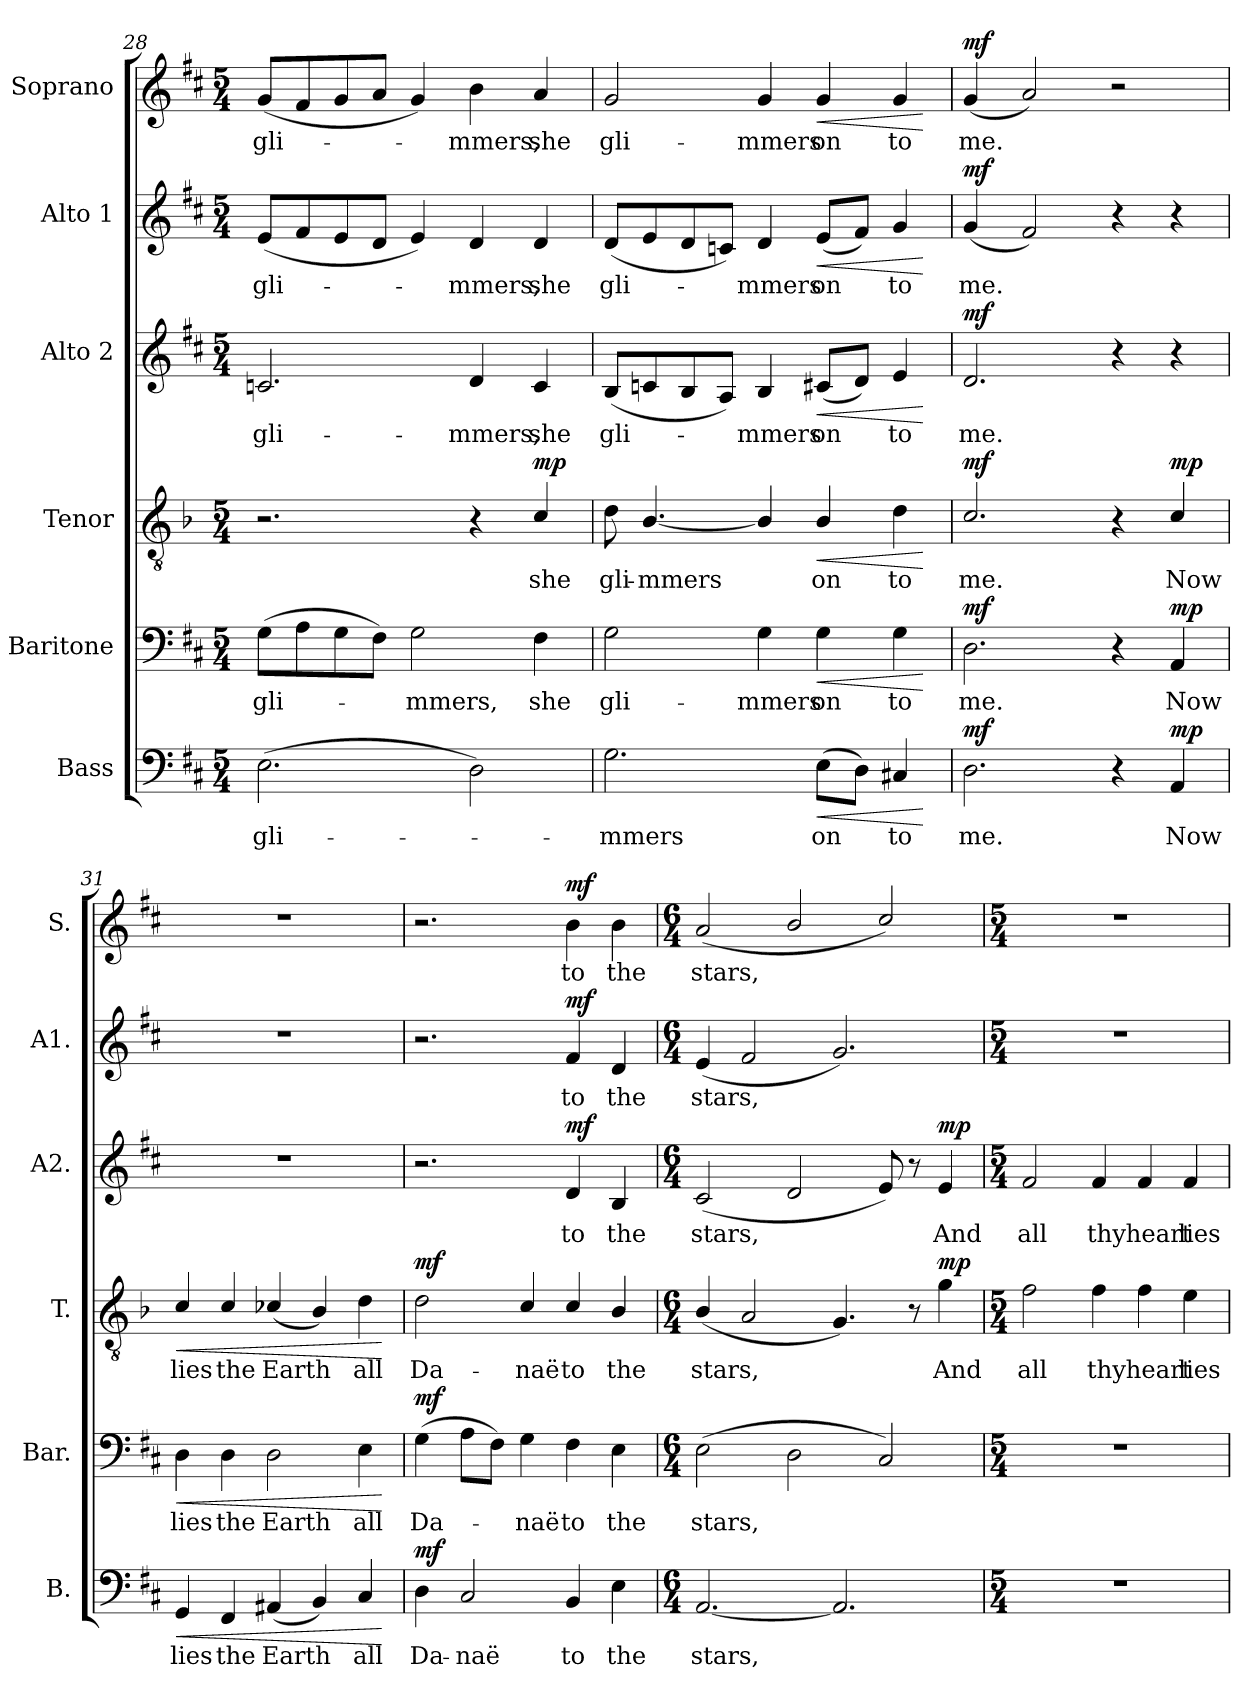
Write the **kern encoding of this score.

**kern	**text	**dynam	**kern	**text	**dynam	**kern	**text	**dynam	**kern	**text	**dynam	**kern	**text	**dynam	**kern	**text	**dynam
*part6	*part6	*part6	*part5	*part5	*part5	*part4	*part4	*part4	*part3	*part3	*part3	*part2	*part2	*part2	*part1	*part1	*part1
*staff6	*staff6	*staff6	*staff5	*staff5	*staff5	*staff4	*staff4	*staff4	*staff3	*staff3	*staff3	*staff2	*staff2	*staff2	*staff1	*staff1	*staff1
*I"Bass	*	*	*I"Baritone	*	*	*I"Tenor	*	*	*I"Alto 2	*	*	*I"Alto 1	*	*	*I"Soprano	*	*
*I'B.	*	*	*I'Bar.	*	*	*I'T.	*	*	*I'A2.	*	*	*I'A1.	*	*	*I'S.	*	*
!!LO:LB:g=z
*clefF4	*	*	*clefF4	*	*	*clefGv2	*	*	*clefG2	*	*	*clefG2	*	*	*clefG2	*	*
*	*	*	*	*	*	*ITrd2c3	*	*	*	*	*	*	*	*	*	*	*
*k[f#c#]	*	*	*k[f#c#]	*	*	*k[f#c#]	*	*	*k[f#c#]	*	*	*k[f#c#]	*	*	*k[f#c#]	*	*
*M5/4	*	*	*M5/4	*	*	*M5/4	*	*	*M5/4	*	*	*M5/4	*	*	*M5/4	*	*
=28	=28	=28	=28	=28	=28	=28	=28	=28	=28	=28	=28	=28	=28	=28	=28	=28	=28
(2.E\	gli-	.	(8G\L	gli-	.	2.r	.	.	2.cn/	gli-	.	(8e/L	gli-	.	(8g/L	gli-	.
.	.	.	8A\	.	.	.	.	.	.	.	.	8f#/	.	.	8f#/	.	.
.	.	.	8G\	.	.	.	.	.	.	.	.	8e/	.	.	8g/	.	.
.	.	.	8F#\J)	.	.	.	.	.	.	.	.	8d/J	.	.	8a/J	.	.
.	.	.	2G\	-mmers,	.	.	.	.	.	.	.	4e/)	.	.	4g/)	.	.
2D\)	.	.	.	.	.	4r	.	.	4d/	-mmers,	.	4d/	-mmers,	.	4b\	-mmers,	.
!	!	!	!	!	!	!	!	!LO:DY:a	!	!	!	!	!	!	!	!	!
.	.	.	4F#\	she	.	4A/	she	mp	4c/	she	.	4d/	she	.	4a/	she	.
=29	=29	=29	=29	=29	=29	=29	=29	=29	=29	=29	=29	=29	=29	=29	=29	=29	=29
2.G\	-mmers	.	2G\	gli-	.	8B\	gli-	.	(8B/L	gli-	.	(8d/L	gli-	.	2g/	gli-	.
.	.	.	.	.	.	[4.G/	-mmers	.	8cn/	.	.	8e/	.	.	.	.	.
.	.	.	.	.	.	.	.	.	8B/	.	.	8d/	.	.	.	.	.
.	.	.	.	.	.	.	.	.	8A/J)	.	.	8cn/J)	.	.	.	.	.
.	.	.	4G\	-mmers	.	4G/]	.	.	4B/	-mmers	.	4d/	-mmers	.	4g/	-mmers	.
!	!	!LO:HP:b	!	!	!LO:HP:b	!	!	!LO:HP:b	!	!	!LO:HP:b	!	!	!LO:HP:b	!	!	!LO:HP:b
(8E\L	on	<	4G\	on	<	4G/	on	<	(8c#X/L	on	<	(8e/L	on	<	4g/	on	<
8D\J)	.	.	.	.	.	.	.	.	8d/J)	.	.	8f#/J)	.	.	.	.	.
4C#X/	to	.	4G\	to	.	4B\	to	.	4e/	to	.	4g/	to	.	4g/	to	.
.	.	[	.	.	[	.	.	[	.	.	[	.	.	[	.	.	[
=30	=30	=30	=30	=30	=30	=30	=30	=30	=30	=30	=30	=30	=30	=30	=30	=30	=30
!	!	!LO:DY:a	!	!	!LO:DY:a	!	!	!LO:DY:a	!	!	!LO:DY:a	!	!	!LO:DY:a	!	!	!LO:DY:a
2.D\	me.	mf	2.D\	me.	mf	2.A/	me.	mf	2.d/	me.	mf	(4g/	me.	mf	(4g/	me.	mf
.	.	.	.	.	.	.	.	.	.	.	.	2f#/)	.	.	2a/)	.	.
4r	.	.	4r	.	.	4r	.	.	4r	.	.	4r	.	.	2r	.	.
!	!	!LO:DY:a	!	!	!LO:DY:a	!	!	!LO:DY:a	!	!	!	!	!	!	!	!	!
4AA/	Now	mp	4AA/	Now	mp	4A/	Now	mp	4r	.	.	4r	.	.	.	.	.
=31	=31	=31	=31	=31	=31	=31	=31	=31	=31	=31	=31	=31	=31	=31	=31	=31	=31
!	!	!LO:HP:b	!	!	!LO:HP:b	!	!	!LO:HP:b	!	!	!	!	!	!	!	!	!
4GG/	lies	<	4D\	lies	<	4A/	lies	<	4%5r	.	.	4%5r	.	.	4%5r	.	.
4FF#/	the	.	4D\	the	.	4A/	the	.	.	.	.	.	.	.	.	.	.
(4AA#X/	Earth	.	2D\	Earth	.	(4A-X/	Earth	.	.	.	.	.	.	.	.	.	.
4BB/)	.	.	.	.	.	4G/)	.	.	.	.	.	.	.	.	.	.	.
4C#/	all	.	4E\	all	.	4B\	all	.	.	.	.	.	.	.	.	.	.
.	.	[	.	.	[	.	.	[	.	.	.	.	.	.	.	.	.
!!LO:PB:g=z
=32	=32	=32	=32	=32	=32	=32	=32	=32	=32	=32	=32	=32	=32	=32	=32	=32	=32
!	!	!LO:DY:a	!	!	!LO:DY:a	!	!	!LO:DY:a	!	!	!	!	!	!	!	!	!
4D\	Da-	mf	(4G\	Da-	mf	2B\	Da-	mf	2.r	.	.	2.r	.	.	2.r	.	.
2C#/	-naë	.	8A\L	.	.	.	.	.	.	.	.	.	.	.	.	.	.
.	.	.	8F#\J)	.	.	.	.	.	.	.	.	.	.	.	.	.	.
.	.	.	4G\	-naë	.	4A/	-naë	.	.	.	.	.	.	.	.	.	.
!	!	!	!	!	!	!	!	!	!	!	!LO:DY:a	!	!	!LO:DY:a	!	!	!LO:DY:a
4BB/	to	.	4F#\	to	.	4A/	to	.	4d/	to	mf	4f#/	to	mf	4b\	to	mf
4E\	the	.	4E\	the	.	4G/	the	.	4B/	the	.	4d/	the	.	4b\	the	.
=33	=33	=33	=33	=33	=33	=33	=33	=33	=33	=33	=33	=33	=33	=33	=33	=33	=33
*M6/4	*	*	*M6/4	*	*	*M6/4	*	*	*M6/4	*	*	*M6/4	*	*	*M6/4	*	*
[2.AA/	stars,	.	(2E\	stars,	.	(4G/	stars,	.	(2c#/	stars,	.	(4e/	stars,	.	(2a/	stars,	.
.	.	.	.	.	.	2F#/	.	.	.	.	.	2f#/	.	.	.	.	.
.	.	.	2D\	.	.	.	.	.	2d/	.	.	.	.	.	2b/	.	.
2.AA/]	.	.	.	.	.	4.E/)	.	.	.	.	.	2.g/)	.	.	.	.	.
.	.	.	2C#/)	.	.	.	.	.	8e/)	.	.	.	.	.	2cc#/)	.	.
.	.	.	.	.	.	8r	.	.	8r	.	.	.	.	.	.	.	.
!	!	!	!	!	!	!	!	!LO:DY:a	!	!	!LO:DY:a	!	!	!	!	!	!
.	.	.	.	.	.	4e\	And	mp	4e/	And	mp	.	.	.	.	.	.
=34	=34	=34	=34	=34	=34	=34	=34	=34	=34	=34	=34	=34	=34	=34	=34	=34	=34
*M5/4	*	*	*M5/4	*	*	*M5/4	*	*	*M5/4	*	*	*M5/4	*	*	*M5/4	*	*
4%5r	.	.	4%5r	.	.	2d\	all	.	2f#/	all	.	4%5r	.	.	4%5r	.	.
.	.	.	.	.	.	4d\	thy	.	4f#/	thy	.	.	.	.	.	.	.
.	.	.	.	.	.	4d\	heart	.	4f#/	heart	.	.	.	.	.	.	.
.	.	.	.	.	.	4c#\	lies	.	4f#/	lies	.	.	.	.	.	.	.
=	=	=	=	=	=	=	=	=	=	=	=	=	=	=	=	=	=
*-	*-	*-	*-	*-	*-	*-	*-	*-	*-	*-	*-	*-	*-	*-	*-	*-	*-
